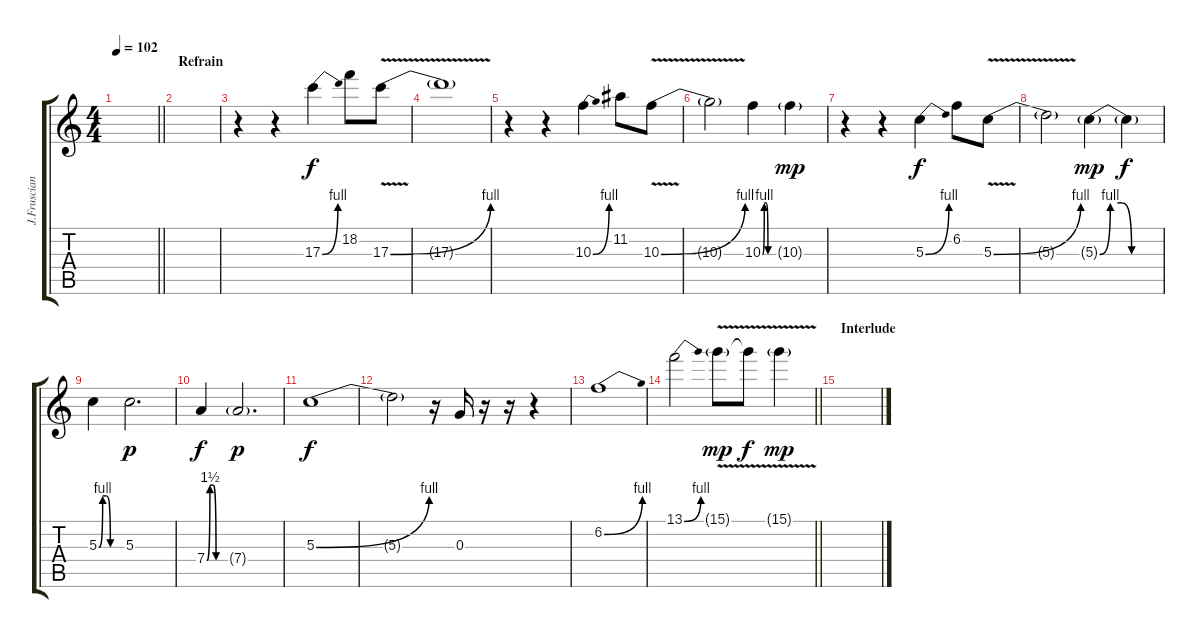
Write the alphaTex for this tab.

\track ("J.Frusciante/Guitare 2" "J.Fruscian") {instrument distortionguitar}
\staff {score tabs}
\tuning (E4 B3 G3 D3 A2 E2) {hide}
\ts (4 4)
\tempo 102
\clef g2
\barLineRight lightlight
\ks c
|
\section ("" "Refrain")
|
r.4 r.4 17.3{be (bend 0 0 60 4)}.4 18.2.8 17.3{be (bend 0 0 60 4) v}.8 |
17.3{t}.1 |
r.4 r.4 10.3{be (bend 0 0 60 4)}.4 11.2.8 10.3{be (bend 0 0 60 4) v}.8 |
10.3{t}.2 10.3{be (custom 0 0 10 4 20 4 30 0 60 0)}.4 10.3{g}.4{dy mp} |
r.4 r.4 5.3{be (bend 0 0 60 4)}.4{dy f} 6.2.8 5.3{be (bend 0 0 60 4) v}.8 |
5.3{t}.2 5.3{be (custom 0 0 10 4 20 4 30 0 60 0) g}.4{dy mp} 5.3{t}.4{dy f} |
5.3{be (custom 0 0 10 4 20 4 30 0 60 0)}.4 5.3.2{d dy p} |
7.4{be (custom 0 0 10 6 20 6 30 0 60 0)}.4{dy f} 7.4{g}.2{d dy p} |
5.3{be (bend 0 0 60 4)}.1{dy f} |
5.3{t}.2 r.16 0.3.16 r.16 r.16 r.4 |
6.2{be (bend 0 0 60 4)}.1 |
\barLineRight lightlight
13.1{be (bend 0 0 60 4)}.2 15.1{v g}.8{dy mp} 15.1{t}.8{dy f} 15.1{v g}.4{dy mp} |
\section ("" "Interlude")
